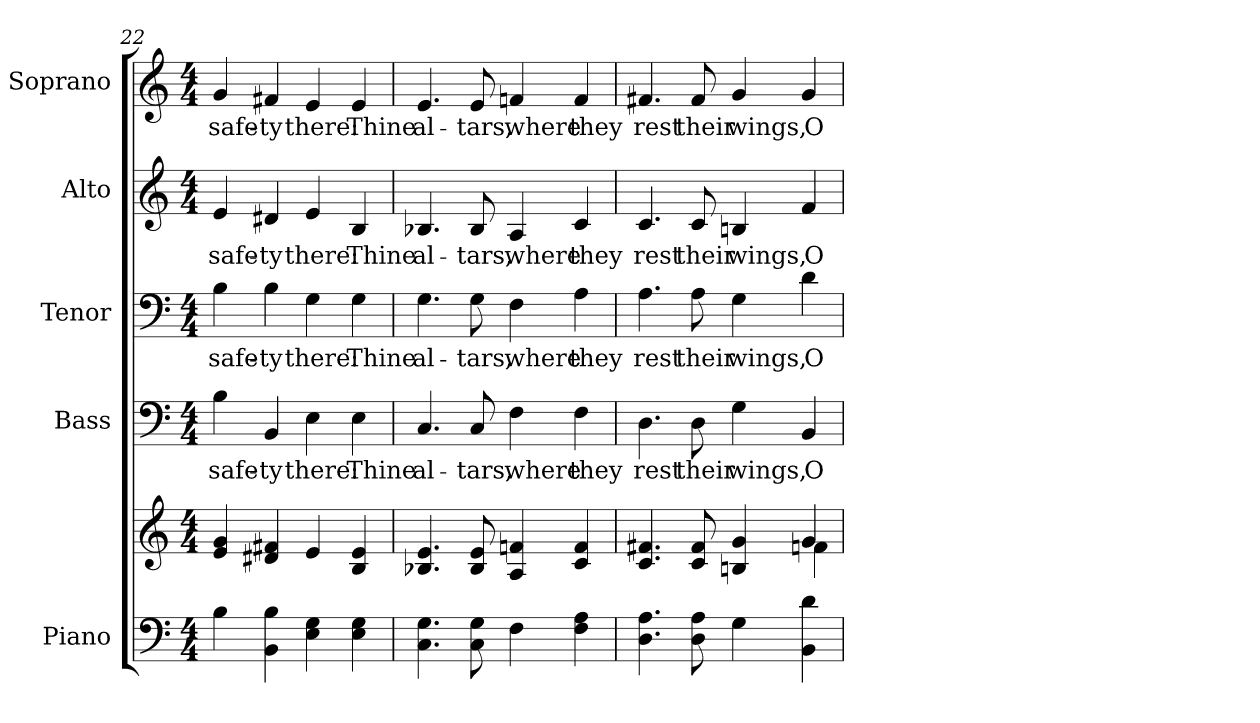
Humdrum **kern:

**kern	**kern	**kern	**text	**kern	**text	**kern	**text	**kern	**text
*part5	*part5	*part4	*part4	*part3	*part3	*part2	*part2	*part1	*part1
*staff6	*staff5	*staff4	*staff4	*staff3	*staff3	*staff2	*staff2	*staff1	*staff1
*I"Piano	*	*I"Bass	*	*I"Tenor	*	*I"Alto	*	*I"Soprano	*
*I'Pno.	*	*I'B.	*	*I'T.	*	*I'A.	*	*I'S.	*
*clefF4	*clefG2	*clefF4	*	*clefF4	*	*clefG2	*	*clefG2	*
*k[]	*k[]	*k[]	*	*k[]	*	*k[]	*	*k[]	*
*C:	*C:	*C:	*	*C:	*	*C:	*	*C:	*
*M4/4	*M4/4	*M4/4	*	*M4/4	*	*M4/4	*	*M4/4	*
=22	=22	=22	=22	=22	=22	=22	=22	=22	=22
!	!	!	!LO:LY:b:color=#000000	!	!	!	!	!	!
!	!	!	!	!	!LO:LY:b:color=#000000	!	!	!	!
!	!	!	!	!	!	!	!LO:LY:b:color=#000000	!	!
!	!	!	!	!	!	!	!	!	!LO:LY:b:color=#000000
4Bi\	4ei/ 4gi	4Bi\	safe-	4Bi\	safe-	4ei/	safe-	4gi/	safe-
!	!	!	!LO:LY:b:color=#000000	!	!	!	!	!	!
!	!	!	!	!	!LO:LY:b:color=#000000	!	!	!	!
!	!	!	!	!	!	!	!LO:LY:b:color=#000000	!	!
!	!	!	!	!	!	!	!	!	!LO:LY:b:color=#000000
4BBi\ 4Bi	4d#Xi/ 4f#Xi	4BBi/	-ty	4Bi\	-ty	4d#Xi/	-ty	4f#Xi/	-ty
!	!	!	!LO:LY:b:color=#000000	!	!	!	!	!	!
!	!	!	!	!	!LO:LY:b:color=#000000	!	!	!	!
!	!	!	!	!	!	!	!LO:LY:b:color=#000000	!	!
!	!	!	!	!	!	!	!	!	!LO:LY:b:color=#000000
4Ei\ 4Gi	4ei/	4Ei\	there:	4Gi\	there:	4ei/	there:	4ei/	there:
!	!	!	!LO:LY:b:color=#000000	!	!	!	!	!	!
!	!	!	!	!	!LO:LY:b:color=#000000	!	!	!	!
!	!	!	!	!	!	!	!LO:LY:b:color=#000000	!	!
!	!	!	!	!	!	!	!	!	!LO:LY:b:color=#000000
4Ei\ 4Gi	4Bi/ 4ei	4Ei\	Thine	4Gi\	Thine	4Bi/	Thine	4ei/	Thine
!!LO:PB:g=z
=23	=23	=23	=23	=23	=23	=23	=23	=23	=23
!	!	!	!LO:LY:b:color=#000000	!	!	!	!	!	!
!	!	!	!	!	!LO:LY:b:color=#000000	!	!	!	!
!	!	!	!	!	!	!	!LO:LY:b:color=#000000	!	!
!	!	!	!	!	!	!	!	!	!LO:LY:b:color=#000000
4.Ci\ 4.Gi	4.B-Xi/ 4.ei	4.Ci/	al-	4.Gi\	al-	4.B-Xi/	al-	4.ei/	al-
!	!	!	!LO:LY:b:color=#000000	!	!	!	!	!	!
!	!	!	!	!	!LO:LY:b:color=#000000	!	!	!	!
!	!	!	!	!	!	!	!LO:LY:b:color=#000000	!	!
!	!	!	!	!	!	!	!	!	!LO:LY:b:color=#000000
8Ci\ 8Gi	8B-i/ 8ei	8Ci/	-tars,	8Gi\	-tars,	8B-i/	-tars,	8ei/	-tars,
!	!	!	!LO:LY:b:color=#000000	!	!	!	!	!	!
!	!	!	!	!	!LO:LY:b:color=#000000	!	!	!	!
!	!	!	!	!	!	!	!LO:LY:b:color=#000000	!	!
!	!	!	!	!	!	!	!	!	!LO:LY:b:color=#000000
4Fi\	4Ai/ 4fni	4Fi\	where	4Fi\	where	4Ai/	where	4fni/	where
!	!	!	!LO:LY:b:color=#000000	!	!	!	!	!	!
!	!	!	!	!	!LO:LY:b:color=#000000	!	!	!	!
!	!	!	!	!	!	!	!LO:LY:b:color=#000000	!	!
!	!	!	!	!	!	!	!	!	!LO:LY:b:color=#000000
4Fi\ 4Ai	4ci/ 4fi	4Fi\	they	4Ai\	they	4ci/	they	4fi/	they
=24	=24	=24	=24	=24	=24	=24	=24	=24	=24
*	*^	*	*	*	*	*	*	*	*
!	!	!	!	!LO:LY:b:color=#000000	!	!	!	!	!	!
!	!	!	!	!	!	!LO:LY:b:color=#000000	!	!	!	!
!	!	!	!	!	!	!	!	!LO:LY:b:color=#000000	!	!
!	!	!	!	!	!	!	!	!	!	!LO:LY:b:color=#000000
4.Di\ 4.Ai	4.ci/ 4.f#Xi	2ryy	4.Di\	rest	4.Ai\	rest	4.ci/	rest	4.f#Xi/	rest
!	!	!	!	!LO:LY:b:color=#000000	!	!	!	!	!	!
!	!	!	!	!	!	!LO:LY:b:color=#000000	!	!	!	!
!	!	!	!	!	!	!	!	!LO:LY:b:color=#000000	!	!
!	!	!	!	!	!	!	!	!	!	!LO:LY:b:color=#000000
8Di\ 8Ai	8ci/ 8f#i	.	8Di\	their	8Ai\	their	8ci/	their	8f#i/	their
!	!	!	!	!LO:LY:b:color=#000000	!	!	!	!	!	!
!	!	!	!	!	!	!LO:LY:b:color=#000000	!	!	!	!
!	!	!	!	!	!	!	!	!LO:LY:b:color=#000000	!	!
!	!	!	!	!	!	!	!	!	!	!LO:LY:b:color=#000000
4Gi\	4Bni/ 4gi	4ryy	4Gi\	wings,	4Gi\	wings,	4Bni/	wings,	4gi/	wings,
!	!	!	!	!LO:LY:b:color=#000000	!	!	!	!	!	!
!	!	!	!	!	!	!LO:LY:b:color=#000000	!	!	!	!
!	!	!	!	!	!	!	!	!LO:LY:b:color=#000000	!	!
!	!	!	!	!	!	!	!	!	!	!LO:LY:b:color=#000000
4BBi\ 4di	4gi/	4fni\	4BBi/	O	4di\	O	4fi/	O	4gi/	O
*	*v	*v	*	*	*	*	*	*	*	*
=	=	=	=	=	=	=	=	=	=
*-	*-	*-	*-	*-	*-	*-	*-	*-	*-
